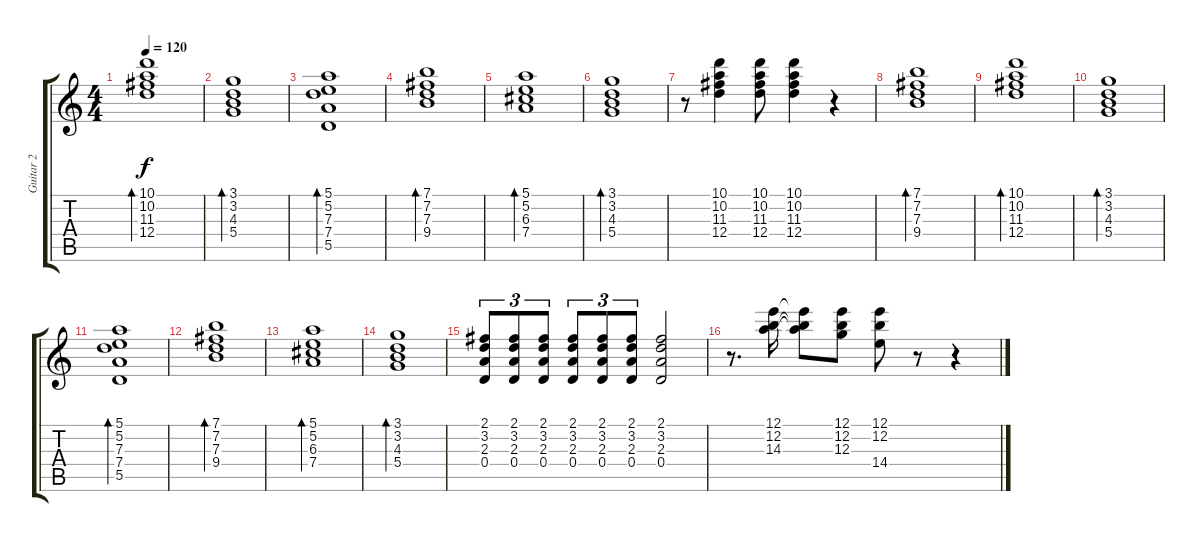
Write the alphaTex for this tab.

\track ("Guitar 2" "Guitar 2") {instrument electricguitarclean}
\staff {score tabs}
\tuning (E4 B3 G3 D3 A2 E2) {hide}
\ts (4 4)
\tempo 120
\clef g2
\ks c
(10.1 10.2 11.3 12.4).1{bd 120 dy f} |
(3.1 3.2 4.3 5.4).1{bd 120} |
(5.1 5.2 7.3 7.4 5.5).1{bd 120} |
(7.1 7.2 7.3 9.4).1{bd 120} |
(5.1 5.2 6.3 7.4).1{bd 120} |
(3.1 3.2 4.3 5.4).1{bd 120} |
r.8 (10.1 10.2 11.3 12.4).4 (10.1 10.2 11.3 12.4).8 (10.1 10.2 11.3 12.4).4 r.4 |
(7.1 7.2 7.3 9.4).1{bd 120} |
(10.1 10.2 11.3 12.4).1{bd 120} |
(3.1 3.2 4.3 5.4).1{bd 120} |
(5.1 5.2 7.3 7.4 5.5).1{bd 120} |
(7.1 7.2 7.3 9.4).1{bd 120} |
(5.1 5.2 6.3 7.4).1{bd 120} |
(3.1 3.2 4.3 5.4).1{bd 120} |
(2.1 3.2 2.3 0.4).8{tu (3 2)} (2.1 3.2 2.3 0.4).8{tu (3 2)} (2.1 3.2 2.3 0.4).8{tu (3 2)} (2.1 3.2 2.3 0.4).8{tu (3 2)} (2.1 3.2 2.3 0.4).8{tu (3 2)} (2.1 3.2 2.3 0.4).8{tu (3 2)} (2.1 3.2 2.3 0.4).2 |
r.8{d} (12.1 12.2 14.3).16 (12.1{t} 12.2{t} 14.3{t}).8 (12.1 12.2 12.3).8 (12.1 12.2 14.4).8 r.8 r.4
